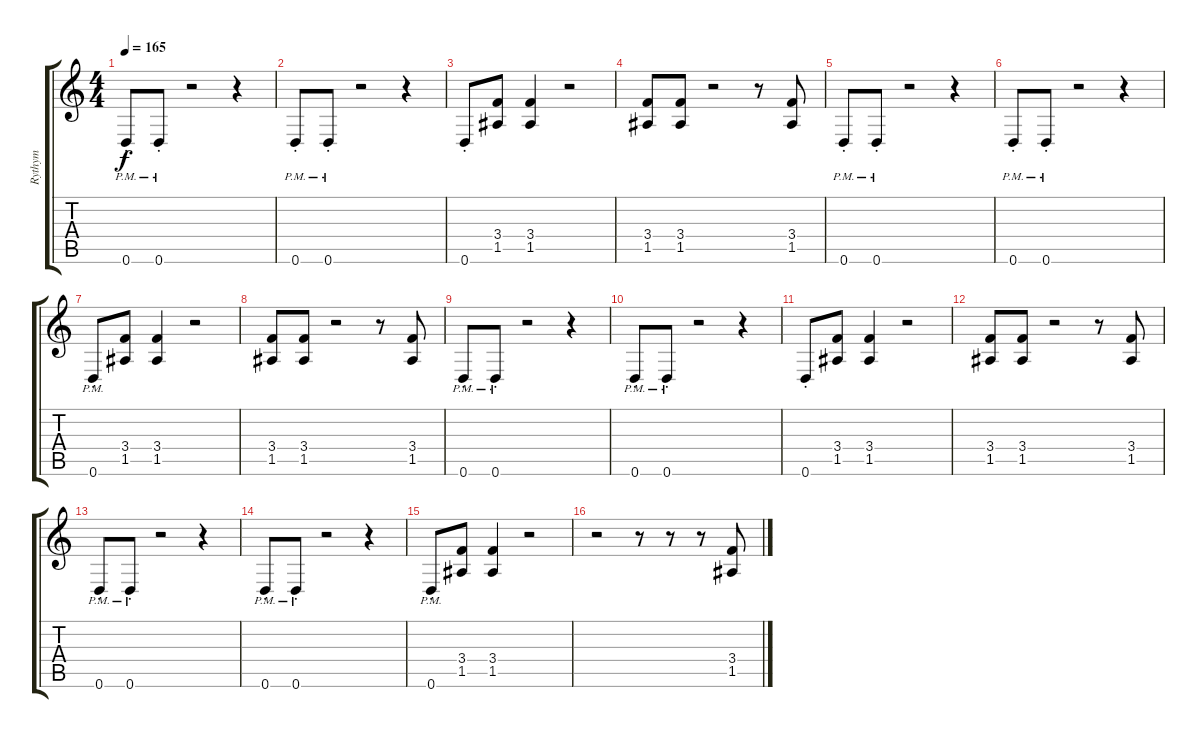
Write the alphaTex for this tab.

\track ("Rythym" "Rythym") {instrument distortionguitar}
\staff {score tabs}
\tuning (E4 B3 G3 D3 A2 D2) {hide}
\ts (4 4)
\tempo 165
\clef g2
\ks c
0.6{pm st}.8{dy f} 0.6{pm st}.8 r.2 r.4 |
0.6{pm st}.8 0.6{pm st}.8 r.2 r.4 |
0.6{st}.8 (3.4 1.5).8 (3.4 1.5).4 r.2 |
(3.4 1.5).8 (3.4 1.5).8 r.2 r.8 (3.4 1.5).8 |
0.6{pm st}.8 0.6{pm st}.8 r.2 r.4 |
0.6{pm st}.8 0.6{pm st}.8 r.2 r.4 |
0.6{pm st}.8 (3.4 1.5).8 (3.4 1.5).4 r.2 |
(3.4 1.5).8 (3.4 1.5).8 r.2 r.8 (3.4 1.5).8 |
0.6{pm st}.8 0.6{pm st}.8 r.2 r.4 |
0.6{pm st}.8 0.6{pm st}.8 r.2 r.4 |
0.6{st}.8 (3.4 1.5).8 (3.4 1.5).4 r.2 |
(3.4 1.5).8 (3.4 1.5).8 r.2 r.8 (3.4 1.5).8 |
0.6{pm st}.8 0.6{pm st}.8 r.2 r.4 |
0.6{pm st}.8 0.6{pm st}.8 r.2 r.4 |
0.6{pm st}.8 (3.4 1.5).8 (3.4 1.5).4 r.2 |
r.2 r.8 r.8 r.8 (3.4 1.5).8
